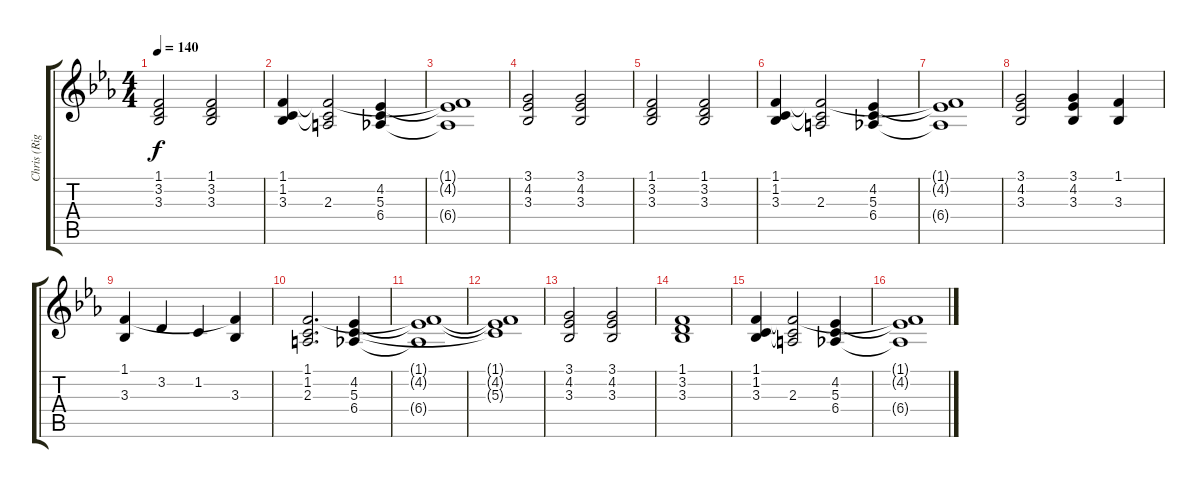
\track ("Chris (Right Hand)" "Chris (Rig") {instrument acousticgrandpiano}
\staff {score tabs}
\tuning (E4 B3 G3 D3 A2 E2) {hide}
\ts (4 4)
\tempo 140
\clef g2
\ks eb
(1.1 3.2 3.3).2{dy f} (1.1 3.2 3.3).2 |
(1.1 1.2 3.3).4 (1.1{t} 1.2{t} 2.3).2 (4.2 5.3 6.4).4 |
(1.1{t} 4.2{t} 6.4{t}).1 |
(3.1 4.2 3.3).2 (3.1 4.2 3.3).2 |
(1.1 3.2 3.3).2 (1.1 3.2 3.3).2 |
(1.1 1.2 3.3).4 (1.1{t} 1.2{t} 2.3).2 (4.2 5.3 6.4).4 |
(1.1{t} 4.2{t} 6.4{t}).1 |
(3.1 4.2 3.3).2 (3.1 4.2 3.3).4 (1.1 3.3).4 |
(1.1 3.3).4 3.2.4 1.2.4 (1.1{t} 3.3).4 |
(1.1 1.2 2.3).2{d} (4.2 5.3 6.4).4 |
(1.1{t} 4.2{t} 6.4{t}).1 |
(1.1{t} 4.2{t} 5.3{t}).1 |
(3.1 4.2 3.3).2 (3.1 4.2 3.3).2 |
(1.1 3.2 3.3).1 |
(1.1 1.2 3.3).4 (1.1{t} 1.2{t} 2.3).2 (4.2 5.3 6.4).4 |
(1.1{t} 4.2{t} 6.4{t}).1
